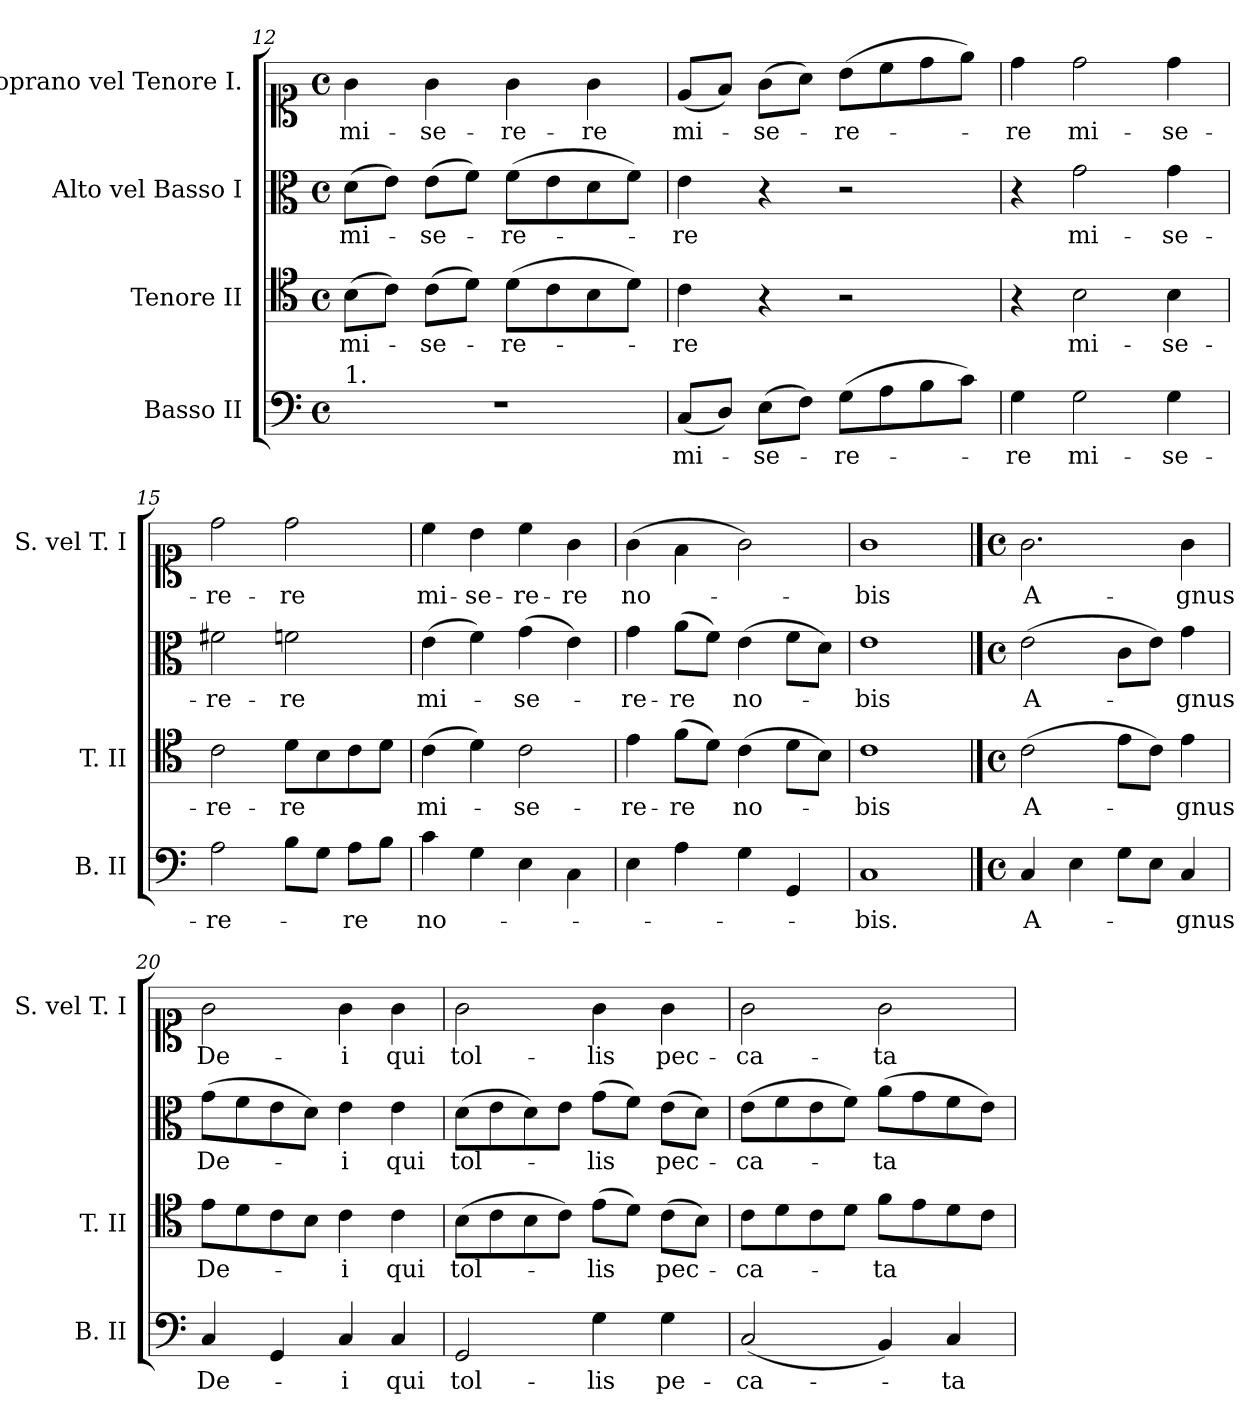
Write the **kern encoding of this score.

**kern	**text	**kern	**text	**kern	**text	**kern	**text
*part4	*part4	*part3	*part3	*part2	*part2	*part1	*part1
*staff4	*staff4	*staff3	*staff3	*staff2	*staff2	*staff1	*staff1
*I"Basso II	*	*I"Tenore II	*	*I"Alto vel Basso I	*	*I"Soprano vel Tenore I.	*
*I'B. II	*	*I'T. II	*	*	*	*I'S. vel T. I	*
*clefF4	*	*clefC4	*	*clefC3	*	*clefC1	*
*k[]	*	*k[]	*	*k[]	*	*k[]	*
*C:	*	*C:	*	*C:	*	*C:	*
*M4/4	*	*M4/4	*	*M4/4	*	*M4/4	*
*met(c)	*	*met(c)	*	*met(c)	*	*met(c)	*
=12	=12	=12	=12	=12	=12	=12	=12
!LO:TX:a:t=1.	!	!	!	!	!	!	!
1r	.	(8B\L	mi-	(8d\L	mi-	4g\	mi-
.	.	8c\J)	.	8e\J)	.	.	.
.	.	(8c\L	-se-	(8e\L	-se-	4g\	-se-
.	.	8d\J)	.	8f\J)	.	.	.
.	.	(8d\L	-re-	(8f\L	-re-	4g\	-re-
.	.	8c\	.	8e\	.	.	.
.	.	8B\	.	8d\	.	4g\	-re
.	.	8d\J)	.	8f\J)	.	.	.
=13	=13	=13	=13	=13	=13	=13	=13
(8C/L	mi-	4c\	-re	4e\	-re	(8e/L	mi-
8D/J)	.	.	.	.	.	8f/J)	.
(8E\L	-se-	4r	.	4r	.	(8g\L	-se-
8F\J)	.	.	.	.	.	8a\J)	.
(8G\L	-re-	2r	.	2r	.	(8b\L	-re-
8A\	.	.	.	.	.	8cc\	.
8B\	.	.	.	.	.	8dd\	.
8c\J)	.	.	.	.	.	8ee\J)	.
=14	=14	=14	=14	=14	=14	=14	=14
4G\	-re	4r	.	4r	.	4dd\	-re
2G\	mi-	2B\	mi-	2g\	mi-	2dd\	mi-
4G\	-se-	4B\	-se-	4g\	-se-	4dd\	-se-
=15	=15	=15	=15	=15	=15	=15	=15
2A\	-re-	2c\	-re-	2f#X\	-re-	2dd\	-re-
8B\L	.	8d\L	-re	2fn\	-re	2dd\	-re
8G\J	.	8B\	.	.	.	.	.
8A\L	-re	8c\	.	.	.	.	.
8B\J	.	8d\J	.	.	.	.	.
=16	=16	=16	=16	=16	=16	=16	=16
4c\	no-	(4c\	mi-	(4e\	mi-	4cc\	mi-
4G\	.	4d\)	.	4f\)	.	4b\	-se-
4E\	.	2c\	-se-	(4g\	-se-	4cc\	-re-
4C\	.	.	.	4e\)	.	4g\	-re
=17	=17	=17	=17	=17	=17	=17	=17
4E\	.	4e\	-re-	4g\	-re-	(4g\	no-
4A\	.	(8f\L	-re	(8a\L	-re	4f\	.
.	.	8d\J)	.	8f\J)	.	.	.
4G\	.	(4c\	no-	(4e\	no-	2g\)	.
4GG/	.	8d\L	.	8f\L	.	.	.
.	.	8B\J)	.	8d\J)	.	.	.
=18	=18	=18	=18	=18	=18	=18	=18
1C/	-bis.	1c\	-bis	1e\	-bis	1g\	-bis
==19	==19	==19	==19	==19	==19	==19	==19
*M4/4	*	*M4/4	*	*M4/4	*	*M4/4	*
*met(c)	*	*met(c)	*	*met(c)	*	*met(c)	*
4C/	A-	(2c\	A-	(2e\	A-	2.g\	A-
4E\	.	.	.	.	.	.	.
8G\L	.	8e\L	.	8c\L	.	.	.
8E\J	.	8c\J)	.	8e\J)	.	.	.
4C/	-gnus	4e\	-gnus	4g\	-gnus	4g\	-gnus
=20	=20	=20	=20	=20	=20	=20	=20
4C/	De-	8e\L	De-	(8g\L	De-	2g\	De-
.	.	8d\	.	8f\	.	.	.
4GG/	.	8c\	.	8e\	.	.	.
.	.	8B\J	.	8d\J)	.	.	.
4C/	-i	4c\	-i	4e\	-i	4g\	-i
4C/	qui	4c\	qui	4e\	qui	4g\	qui
=21	=21	=21	=21	=21	=21	=21	=21
2GG/	tol-	(8B\L	tol-	(8d\L	tol-	2g\	tol-
.	.	8c\	.	8e\	.	.	.
.	.	8B\	.	8d\)	.	.	.
.	.	8c\J)	.	8e\J	.	.	.
4G\	-lis	(8e\L	-lis	(8g\L	-lis	4g\	-lis
.	.	8d\J)	.	8f\J)	.	.	.
4G\	pe-	(8c\L	pec-	(8e\L	pec-	4g\	pec-
.	.	8B\J)	.	8d\J)	.	.	.
=22	=22	=22	=22	=22	=22	=22	=22
(2C/	-ca-	8c\L	-ca-	(8e\L	-ca-	2g\	-ca-
.	.	8d\	.	8f\	.	.	.
.	.	8c\	.	8e\	.	.	.
.	.	8d\J	.	8f\J)	.	.	.
4BB/)	.	8f\L	-ta	(8a\L	-ta	2g\	-ta
.	.	8e\	.	8g\	.	.	.
4C/	-ta	8d\	.	8f\	.	.	.
.	.	8c\J	.	8e\J)	.	.	.
=	=	=	=	=	=	=	=
*-	*-	*-	*-	*-	*-	*-	*-
